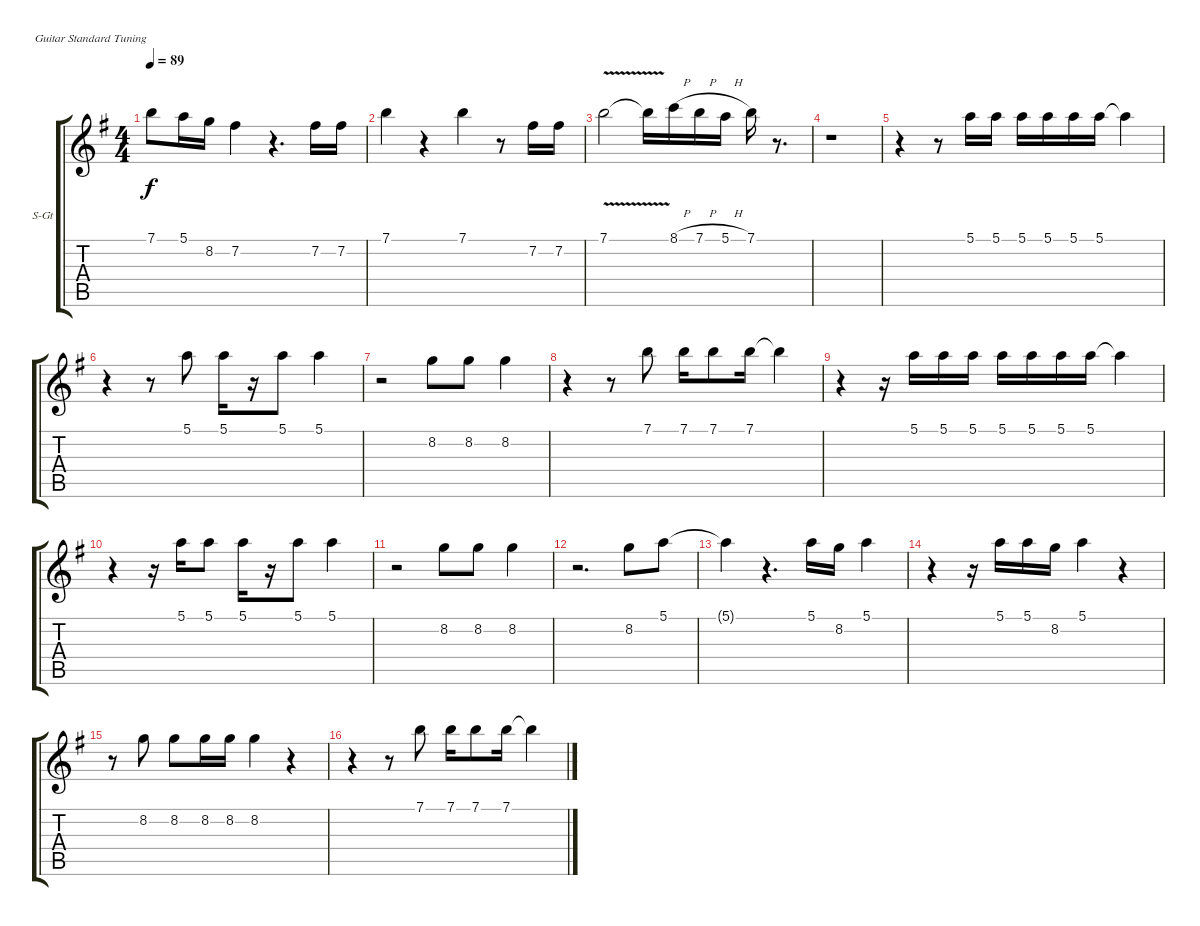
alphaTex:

\bracketExtendMode groupsimilarinstruments
\firstSystemTrackNameOrientation horizontal
\otherSystemsTrackNameOrientation horizontal
\track ("Vox" "S-Gt") {instrument frenchhorn}
\staff {score tabs}
\tuning (E4 B3 G3 D3 A2 E2)
\displaytranspose 12
\ts (4 4)
\tempo 89
\clef g2
\scale
0.503597
\ks eminor
7.1{t}.8{dy f} 5.1.16 8.2.16 7.2.4 r.4{d} 7.2.16 7.2.16 |
\scale
0.439898 7.1.4 r.4 7.1.4 r.8 7.2.16 7.2.16 |
\scale
0.401535 7.1{v}.2 7.1{v t}.16 8.1{h}.16 7.1{h}.16 5.1{h}.16 7.1.16 r.8{d} |
\scale
0.158568 r.1 |
\scale
0.394397 r.4 r.8 5.1.16 5.1.16 5.1.16 5.1.16 5.1.16 5.1.16 5.1{t}.4 |
\scale
0.355603 r.4 r.8 5.1.8 5.1.16 r.16 5.1.8 5.1.4 |
\scale
0.25 r.2 8.2.8 8.2.8 8.2.4 |
\scale
0.310734 r.4 r.8 7.1.8 7.1.16 7.1.8 7.1.16 7.1{t}.4 |
\scale
0.361582 r.4 r.16 5.1.16 5.1.16 5.1.16 5.1.16 5.1.16 5.1.16 5.1.16 5.1{t}.4 |
\scale
0.327684 r.4 r.16 5.1.16 5.1.8 5.1.16 r.16 5.1.8 5.1.4 |
\scale
0.324022 r.2 8.2.8 8.2.8 8.2.4 |
\scale
0.27933 r.2{d} 8.2.8 5.1.8 |
\scale
0.396648 5.1{t}.4 r.4{d} 5.1.16 8.2.16 5.1.4 |
\scale
0.331984 r.4 r.16 5.1.16 5.1.16 8.2.16 5.1.4 r.4 |
\scale
0.334008 r.8 8.2.8 8.2.8 8.2.16 8.2.16 8.2.4 r.4 |
\scale
0.334008 r.4 r.8 7.1.8 7.1.16 7.1.8 7.1.16 7.1{t}.4
